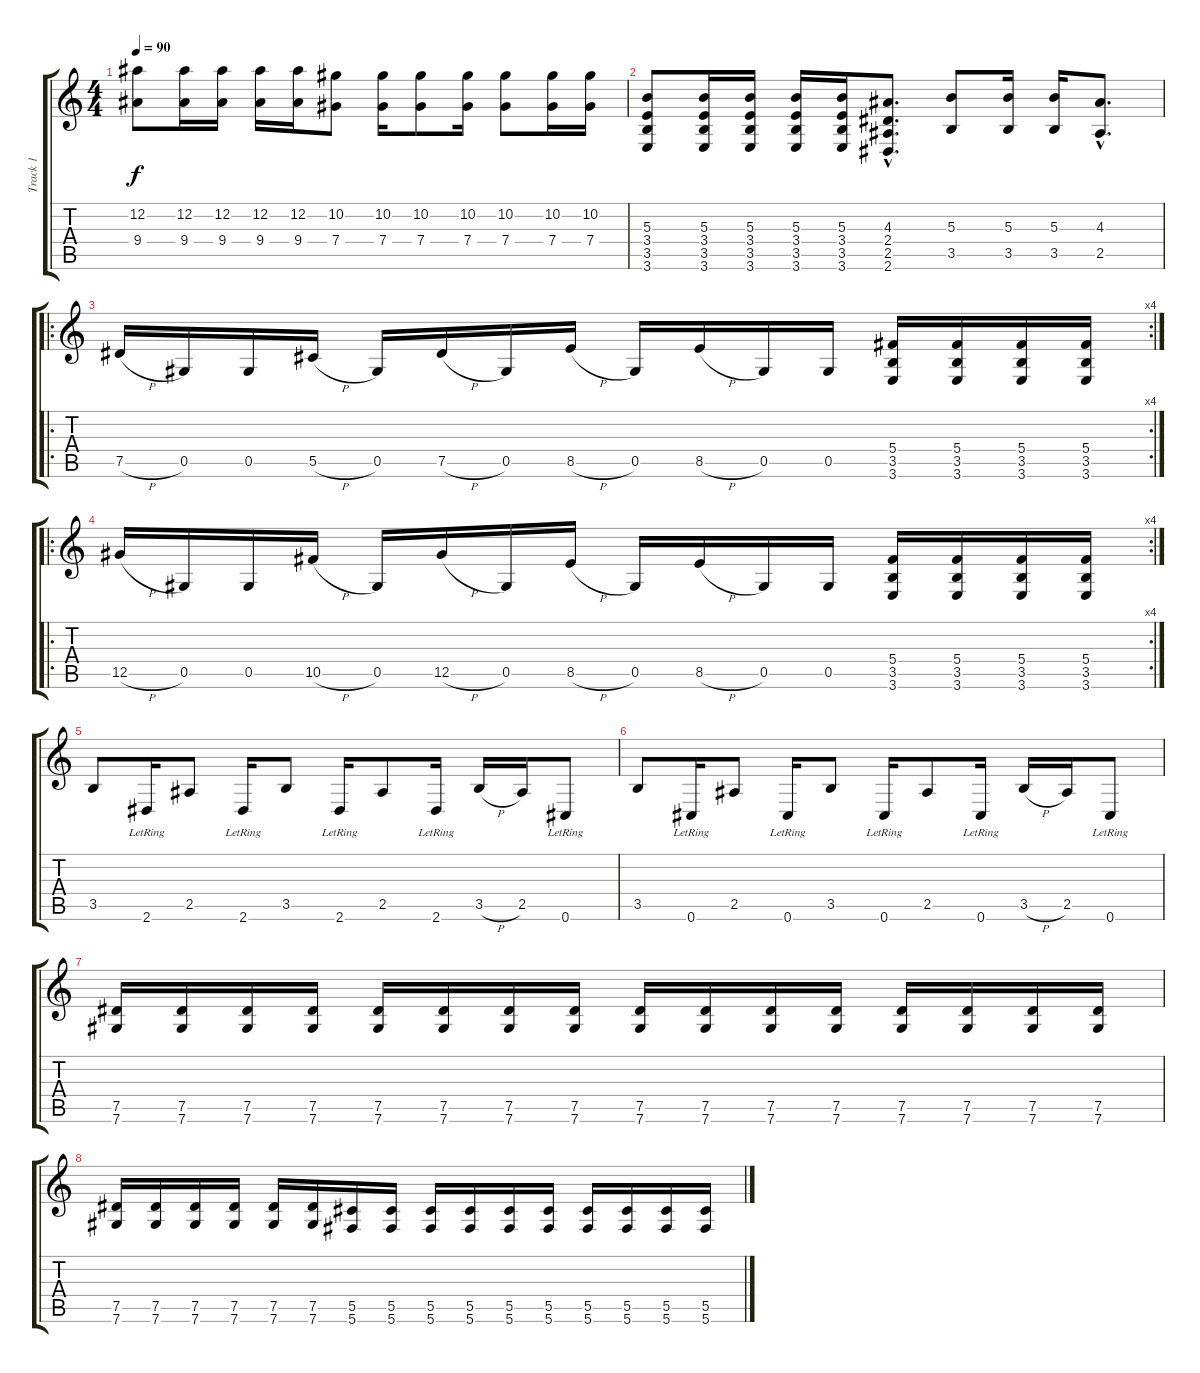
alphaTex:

\track ("Track 1" "Track 1") {instrument distortionguitar}
\staff {score tabs}
\tuning (Eb4 Bb3 Gb3 Db3 Ab2 Db2) {hide}
\ts (4 4)
\tempo 90
\clef g2
\ks c
(12.2 9.4).8{dy f} (12.2 9.4).16 (12.2 9.4).16 (12.2 9.4).16 (12.2 9.4).16 (10.2 7.4).8 (10.2 7.4).16 (10.2 7.4).8 (10.2 7.4).16 (10.2 7.4).8 (10.2 7.4).16 (10.2 7.4).16 |
(5.3 3.4 3.5 3.6).8 (5.3 3.4 3.5 3.6).16 (5.3 3.4 3.5 3.6).16 (5.3 3.4 3.5 3.6).16 (5.3 3.4 3.5 3.6).16 (4.3{hac} 2.4{hac} 2.5{hac} 2.6{hac}).8{d} (5.3 3.5).8 (5.3 3.5).16 (5.3 3.5).16 (4.3{hac} 2.5{hac}).8{d} |
\ro
\rc 4
7.5{h}.16 0.5.16 0.5.16 5.5{h}.16 0.5.16 7.5{h}.16 0.5.16 8.5{h}.16 0.5.16 8.5{h}.16 0.5.16 0.5.16 (5.4 3.5 3.6).16 (5.4 3.5 3.6).16 (5.4 3.5 3.6).16 (5.4 3.5 3.6).16 |
\ro
\rc 4
12.5{h}.16 0.5.16 0.5.16 10.5{h}.16 0.5.16 12.5{h}.16 0.5.16 8.5{h}.16 0.5.16 8.5{h}.16 0.5.16 0.5.16 (5.4 3.5 3.6).16 (5.4 3.5 3.6).16 (5.4 3.5 3.6).16 (5.4 3.5 3.6).16 |
3.5.8{instrument electricguitarclean} 2.6{lr}.16 2.5.8 2.6{lr}.16 3.5.8 2.6{lr}.16 2.5.8 2.6{lr}.16 3.5{h}.16 2.5.16 0.6{lr}.8 |
3.5.8 0.6{lr}.16 2.5.8 0.6{lr}.16 3.5.8 0.6{lr}.16 2.5.8 0.6{lr}.16 3.5{h}.16 2.5.16 0.6{lr}.8 |
(7.5 7.6).16{instrument distortionguitar} (7.5 7.6).16 (7.5 7.6).16 (7.5 7.6).16 (7.5 7.6).16 (7.5 7.6).16 (7.5 7.6).16 (7.5 7.6).16 (7.5 7.6).16 (7.5 7.6).16 (7.5 7.6).16 (7.5 7.6).16 (7.5 7.6).16 (7.5 7.6).16 (7.5 7.6).16 (7.5 7.6).16 |
(7.5 7.6).16 (7.5 7.6).16 (7.5 7.6).16 (7.5 7.6).16 (7.5 7.6).16 (7.5 7.6).16 (5.5 5.6).16 (5.5 5.6).16 (5.5 5.6).16 (5.5 5.6).16 (5.5 5.6).16 (5.5 5.6).16 (5.5 5.6).16 (5.5 5.6).16 (5.5 5.6).16 (5.5 5.6).16
